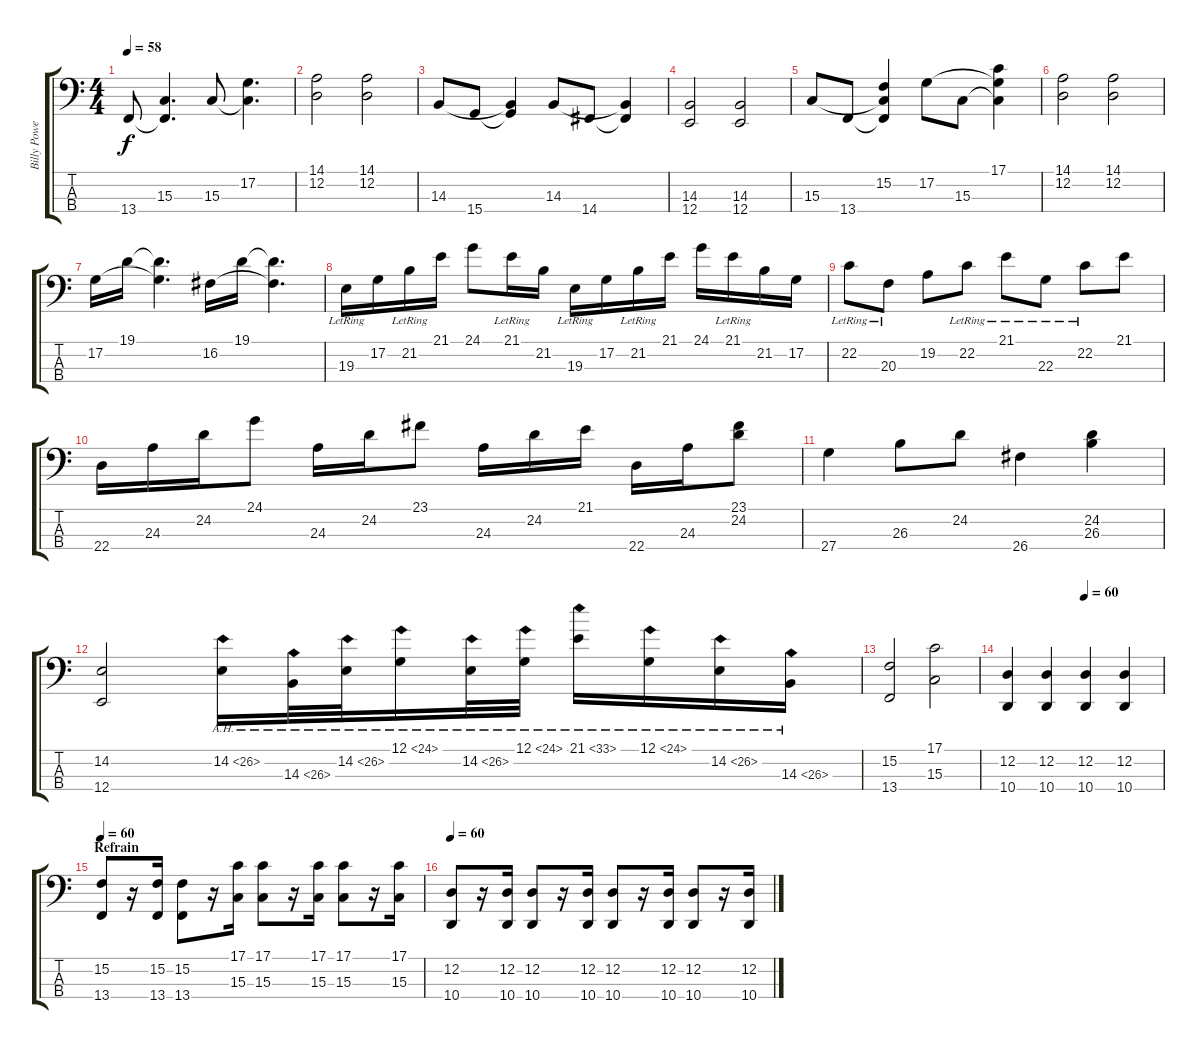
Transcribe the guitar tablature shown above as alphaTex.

\track ("Billy Powell (keyboard left hand)" "Billy Powe") {instrument acousticgrandpiano}
\staff {score tabs}
\tuning (G2 D2 A1 E1) {hide}
\ts (4 4)
\tempo 58
\clef f4
\ks c
13.4.8{dy f} (15.3 13.4{t}).4{d} 15.3.8 (17.2 15.3{t}).4{d} |
(14.1 12.2).2 (14.1 12.2).2 |
14.3.8 15.4.8 (14.3{t} 15.4{t}).4 14.3.8 14.4.8 (14.3{t} 14.4{t}).4 |
(14.3 12.4).2 (14.3 12.4).2 |
15.3.8 13.4.8 (15.2 15.3{t} 13.4{t}).4 17.2.8 15.3.8 (17.1 17.2{t} 15.3{t}).4 |
(14.1 12.2).2 (14.1 12.2).2 |
17.2.16 19.1.16 (19.1{t} 17.2{t}).4{d} 16.2.16 19.1.16 (19.1{t} 16.2{t}).4{d} |
19.3{lr}.16 17.2.16 21.2{lr}.16 21.1.16 24.1.8 21.1{lr}.16 21.2.16 19.3{lr}.16 17.2.16 21.2{lr}.16 21.1.16 24.1.16 21.1{lr}.16 21.2.16 17.2.16 |
22.2{lr}.8 20.3{lr}.8 19.2.8 22.2{lr}.8 21.1{lr}.8 22.3{lr}.8 22.2{lr}.8 21.1.8 |
22.4.16 24.3.16 24.2.16 24.1.8 24.3.16 24.2.16 23.1.8 24.3.16 24.2.16 21.1.16 22.4.16 24.3.16 (23.1 24.2).8 |
27.4.4 26.3.8 24.2.8 26.4.4 (24.2 26.3).4 |
(14.2 12.4).2 14.2{ah 12}.16 14.3{ah 12}.32 14.2{ah 12}.32 12.1{ah 12}.16 14.2{ah 12}.32 12.1{ah 12}.32 21.1{ah 12}.16 12.1{ah 12}.16 14.2{ah 12}.16 14.3{ah 12}.16 |
(15.2 13.4).2 (17.1 15.3).2 |
\tempo (60 0.5)
(12.2 10.4).4 (12.2 10.4).4 (12.2 10.4).4 (12.2 10.4).4 |
\section ("" "Refrain")
\tempo 60
(15.2 13.4).8 r.16 (15.2 13.4).16 (15.2 13.4).8 r.16 (17.1 15.3).16 (17.1 15.3).8 r.16 (17.1 15.3).16 (17.1 15.3).8 r.16 (17.1 15.3).16 |
\tempo 60
(12.2 10.4).8 r.16 (12.2 10.4).16 (12.2 10.4).8 r.16 (12.2 10.4).16 (12.2 10.4).8 r.16 (12.2 10.4).16 (12.2 10.4).8 r.16 (12.2 10.4).16
